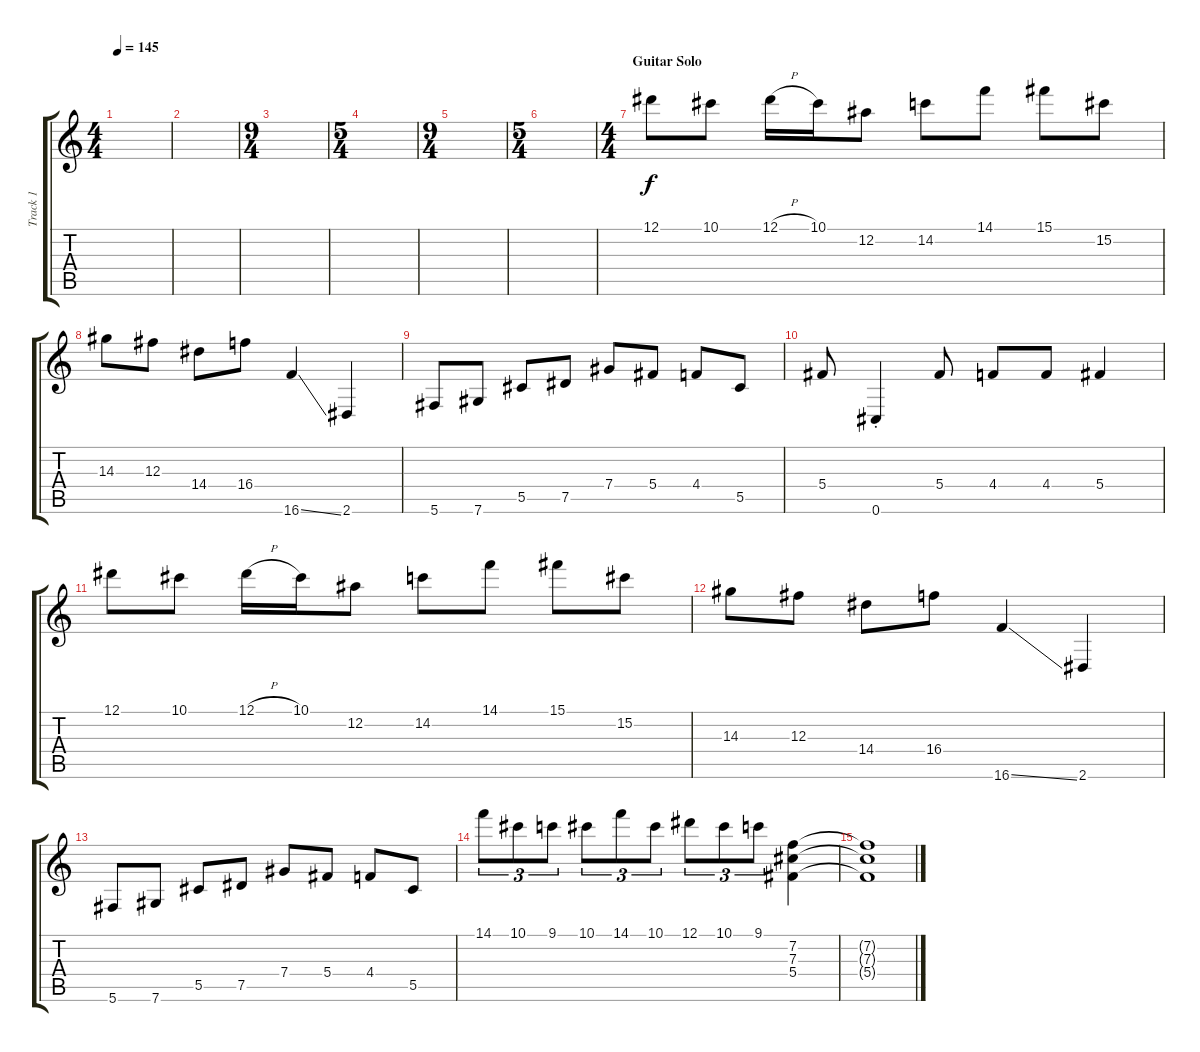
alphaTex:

\track ("Track 1" "Track 1") {instrument electricguitarclean}
\staff {score tabs}
\tuning (Eb4 Bb3 Gb3 Db3 Ab2 Db2) {hide}
\ts (4 4)
\tempo 145
\clef g2
\ks c
|
|
\ts (9 4)
|
\ts (5 4)
|
\ts (9 4)
|
\ts (5 4)
|
\ts (4 4)
\section ("" "Guitar Solo")
12.1.8{volume 16 instrument distortionguitar} 10.1.8 12.1{h}.16 10.1.16 12.2.8 14.2.8 14.1.8 15.1.8 15.2.8 |
14.3.8 12.3.8 14.4.8 16.4.8 16.6{ss}.4 2.6.4 |
5.6.8 7.6.8 5.5.8 7.5.8 7.4.8 5.4.8 4.4.8 5.5.8 |
5.4.8 0.6{st}.4 5.4.8 4.4.8 4.4.8 5.4.4 |
12.1.8{volume 16 instrument distortionguitar} 10.1.8 12.1{h}.16 10.1.16 12.2.8 14.2.8 14.1.8 15.1.8 15.2.8 |
14.3.8 12.3.8 14.4.8 16.4.8 16.6{ss}.4 2.6.4 |
5.6.8 7.6.8 5.5.8 7.5.8 7.4.8 5.4.8 4.4.8 5.5.8 |
14.1.8{tu (3 2)} 10.1.8{tu (3 2)} 9.1.8{tu (3 2)} 10.1.8{tu (3 2)} 14.1.8{tu (3 2)} 10.1.8{tu (3 2)} 12.1.8{tu (3 2)} 10.1.8{tu (3 2)} 9.1.8{tu (3 2)} (7.2 7.3 5.4).4{volume 0} |
(7.2{t} 7.3{t} 5.4{t}).1
